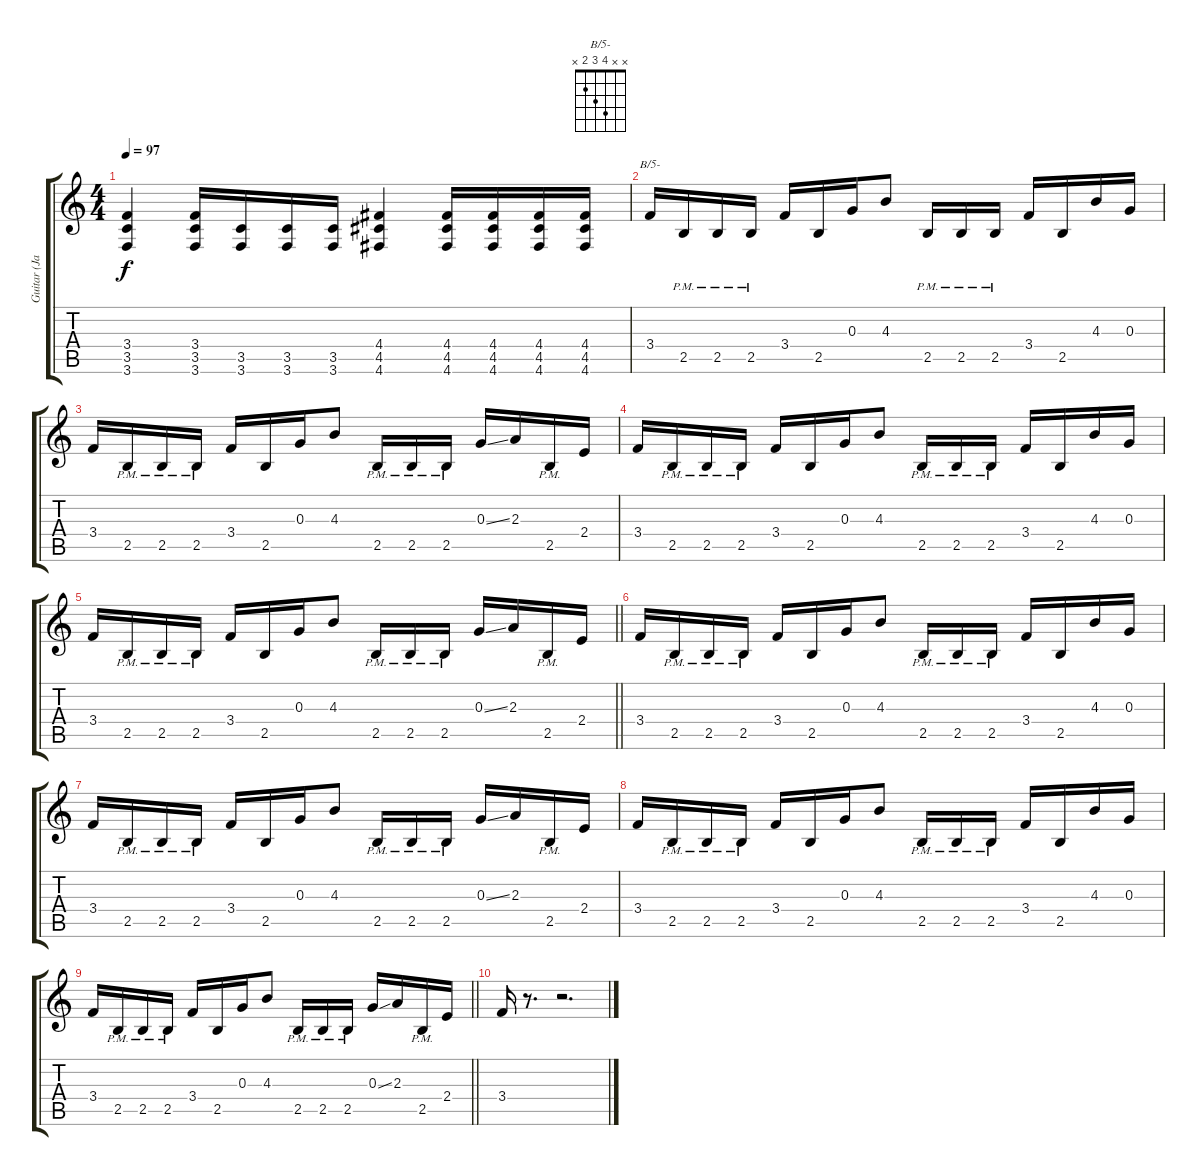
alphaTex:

\track ("Guitar (Jasan Stepp)" "Guitar (Ja") {instrument distortionguitar}
\staff {score tabs}
\tuning (E4 B3 G3 D3 A2 D2) {hide}
\chord ("B/5-" x x 4 3 2 x)
\ts (4 4)
\tempo 97
\clef g2
\ks c
(3.4 3.5 3.6).4{dy f} (3.4 3.5 3.6).16 (3.5 3.6).16 (3.5 3.6).16 (3.5 3.6).16 (4.4 4.5 4.6).4 (4.4 4.5 4.6).16 (4.4 4.5 4.6).16 (4.4 4.5 4.6).16 (4.4 4.5 4.6).16 |
3.4.16{ch "B/5-"} 2.5{pm}.16 2.5{pm}.16 2.5{pm}.16 3.4.16 2.5.16 0.3.16 4.3.8 2.5{pm}.16 2.5{pm}.16 2.5{pm}.16 3.4.16 2.5.16 4.3.16 0.3.16 |
3.4.16 2.5{pm}.16 2.5{pm}.16 2.5{pm}.16 3.4.16 2.5.16 0.3.16 4.3.8 2.5{pm}.16 2.5{pm}.16 2.5{pm}.16 0.3{ss}.16 2.3.16 2.5{pm}.16 2.4.16 |
3.4.16 2.5{pm}.16 2.5{pm}.16 2.5{pm}.16 3.4.16 2.5.16 0.3.16 4.3.8 2.5{pm}.16 2.5{pm}.16 2.5{pm}.16 3.4.16 2.5.16 4.3.16 0.3.16 |
\barLineRight lightlight
3.4.16 2.5{pm}.16 2.5{pm}.16 2.5{pm}.16 3.4.16 2.5.16 0.3.16 4.3.8 2.5{pm}.16 2.5{pm}.16 2.5{pm}.16 0.3{ss}.16 2.3.16 2.5{pm}.16 2.4.16 |
3.4.16 2.5{pm}.16 2.5{pm}.16 2.5{pm}.16 3.4.16 2.5.16 0.3.16 4.3.8 2.5{pm}.16 2.5{pm}.16 2.5{pm}.16 3.4.16 2.5.16 4.3.16 0.3.16 |
3.4.16 2.5{pm}.16 2.5{pm}.16 2.5{pm}.16 3.4.16 2.5.16 0.3.16 4.3.8 2.5{pm}.16 2.5{pm}.16 2.5{pm}.16 0.3{ss}.16 2.3.16 2.5{pm}.16 2.4.16 |
3.4.16 2.5{pm}.16 2.5{pm}.16 2.5{pm}.16 3.4.16 2.5.16 0.3.16 4.3.8 2.5{pm}.16 2.5{pm}.16 2.5{pm}.16 3.4.16 2.5.16 4.3.16 0.3.16 |
\barLineRight lightlight
3.4.16 2.5{pm}.16 2.5{pm}.16 2.5{pm}.16 3.4.16 2.5.16 0.3.16 4.3.8 2.5{pm}.16 2.5{pm}.16 2.5{pm}.16 0.3{ss}.16 2.3.16 2.5{pm}.16 2.4.16 |
3.4.16 r.8{d} r.2{d}
